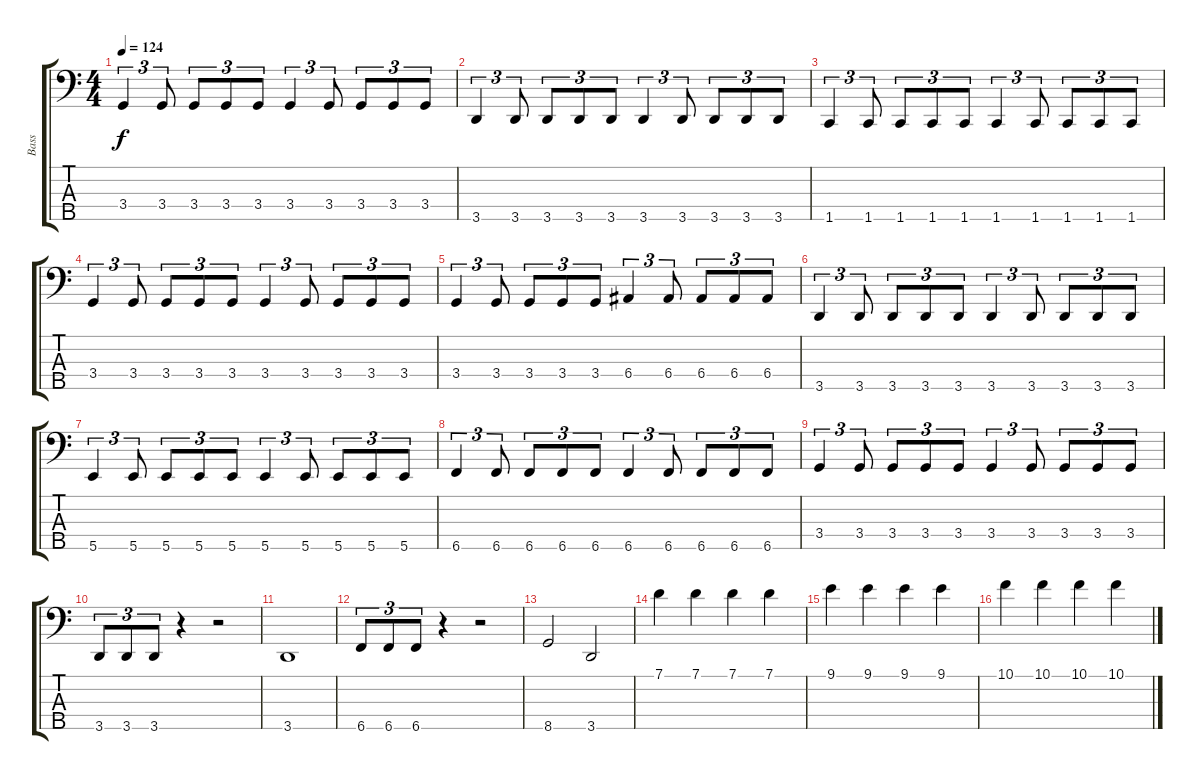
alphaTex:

\track ("Bass" "Bass") {instrument electricbasspick}
\staff {score tabs}
\tuning (G2 D2 A1 E1 B0) {hide}
\ts (4 4)
\tempo 124
\clef f4
\ks c
3.4.4{tu (3 2) dy f} 3.4.8{tu (3 2)} 3.4.8{tu (3 2)} 3.4.8{tu (3 2)} 3.4.8{tu (3 2)} 3.4.4{tu (3 2)} 3.4.8{tu (3 2)} 3.4.8{tu (3 2)} 3.4.8{tu (3 2)} 3.4.8{tu (3 2)} |
3.5.4{tu (3 2)} 3.5.8{tu (3 2)} 3.5.8{tu (3 2)} 3.5.8{tu (3 2)} 3.5.8{tu (3 2)} 3.5.4{tu (3 2)} 3.5.8{tu (3 2)} 3.5.8{tu (3 2)} 3.5.8{tu (3 2)} 3.5.8{tu (3 2)} |
1.5.4{tu (3 2)} 1.5.8{tu (3 2)} 1.5.8{tu (3 2)} 1.5.8{tu (3 2)} 1.5.8{tu (3 2)} 1.5.4{tu (3 2)} 1.5.8{tu (3 2)} 1.5.8{tu (3 2)} 1.5.8{tu (3 2)} 1.5.8{tu (3 2)} |
3.4.4{tu (3 2)} 3.4.8{tu (3 2)} 3.4.8{tu (3 2)} 3.4.8{tu (3 2)} 3.4.8{tu (3 2)} 3.4.4{tu (3 2)} 3.4.8{tu (3 2)} 3.4.8{tu (3 2)} 3.4.8{tu (3 2)} 3.4.8{tu (3 2)} |
3.4.4{tu (3 2)} 3.4.8{tu (3 2)} 3.4.8{tu (3 2)} 3.4.8{tu (3 2)} 3.4.8{tu (3 2)} 6.4.4{tu (3 2)} 6.4.8{tu (3 2)} 6.4.8{tu (3 2)} 6.4.8{tu (3 2)} 6.4.8{tu (3 2)} |
3.5.4{tu (3 2)} 3.5.8{tu (3 2)} 3.5.8{tu (3 2)} 3.5.8{tu (3 2)} 3.5.8{tu (3 2)} 3.5.4{tu (3 2)} 3.5.8{tu (3 2)} 3.5.8{tu (3 2)} 3.5.8{tu (3 2)} 3.5.8{tu (3 2)} |
5.5.4{tu (3 2)} 5.5.8{tu (3 2)} 5.5.8{tu (3 2)} 5.5.8{tu (3 2)} 5.5.8{tu (3 2)} 5.5.4{tu (3 2)} 5.5.8{tu (3 2)} 5.5.8{tu (3 2)} 5.5.8{tu (3 2)} 5.5.8{tu (3 2)} |
6.5.4{tu (3 2)} 6.5.8{tu (3 2)} 6.5.8{tu (3 2)} 6.5.8{tu (3 2)} 6.5.8{tu (3 2)} 6.5.4{tu (3 2)} 6.5.8{tu (3 2)} 6.5.8{tu (3 2)} 6.5.8{tu (3 2)} 6.5.8{tu (3 2)} |
3.4.4{tu (3 2)} 3.4.8{tu (3 2)} 3.4.8{tu (3 2)} 3.4.8{tu (3 2)} 3.4.8{tu (3 2)} 3.4.4{tu (3 2)} 3.4.8{tu (3 2)} 3.4.8{tu (3 2)} 3.4.8{tu (3 2)} 3.4.8{tu (3 2)} |
3.5.8{tu (3 2)} 3.5.8{tu (3 2)} 3.5.8{tu (3 2)} r.4 r.2 |
3.5.1 |
6.5.8{tu (3 2)} 6.5.8{tu (3 2)} 6.5.8{tu (3 2)} r.4 r.2 |
8.5.2 3.5.2 |
7.1.4 7.1.4 7.1.4 7.1.4 |
9.1.4 9.1.4 9.1.4 9.1.4 |
10.1.4 10.1.4 10.1.4 10.1.4
